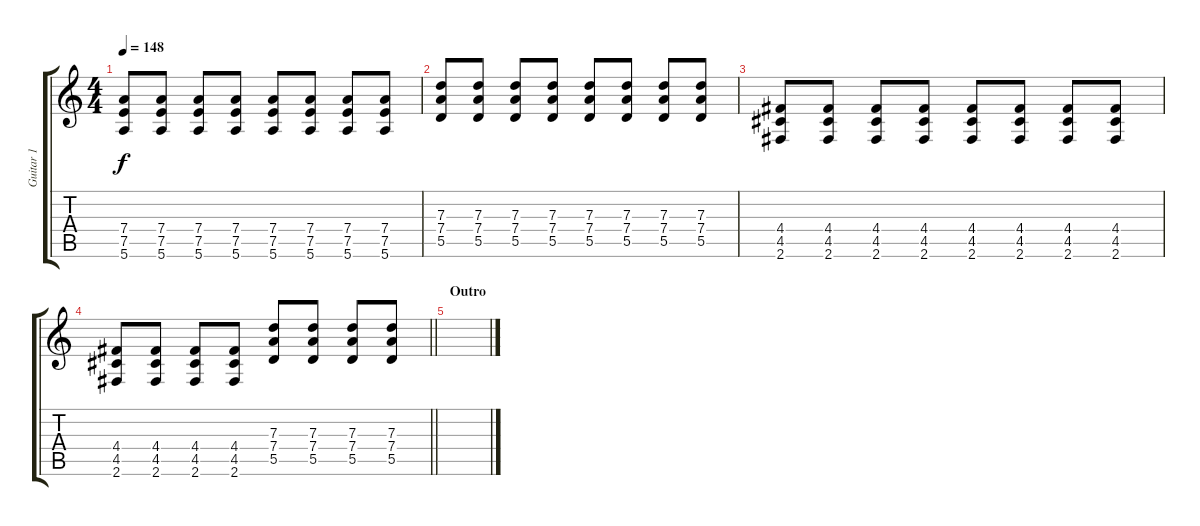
\track ("Guitar 1" "Guitar 1") {instrument distortionguitar}
\staff {score tabs}
\tuning (E4 B3 G3 D3 A2 E2) {hide}
\ts (4 4)
\tempo 148
\clef g2
\ks c
(7.4 7.5 5.6).8{dy f} (7.4 7.5 5.6).8 (7.4 7.5 5.6).8 (7.4 7.5 5.6).8 (7.4 7.5 5.6).8 (7.4 7.5 5.6).8 (7.4 7.5 5.6).8 (7.4 7.5 5.6).8 |
(7.3 7.4 5.5).8 (7.3 7.4 5.5).8 (7.3 7.4 5.5).8 (7.3 7.4 5.5).8 (7.3 7.4 5.5).8 (7.3 7.4 5.5).8 (7.3 7.4 5.5).8 (7.3 7.4 5.5).8 |
(4.4 4.5 2.6).8 (4.4 4.5 2.6).8 (4.4 4.5 2.6).8 (4.4 4.5 2.6).8 (4.4 4.5 2.6).8 (4.4 4.5 2.6).8 (4.4 4.5 2.6).8 (4.4 4.5 2.6).8 |
\barLineRight lightlight
(4.4 4.5 2.6).8 (4.4 4.5 2.6).8 (4.4 4.5 2.6).8 (4.4 4.5 2.6).8 (7.3 7.4 5.5).8 (7.3 7.4 5.5).8 (7.3 7.4 5.5).8 (7.3 7.4 5.5).8 |
\section ("" "Outro")
